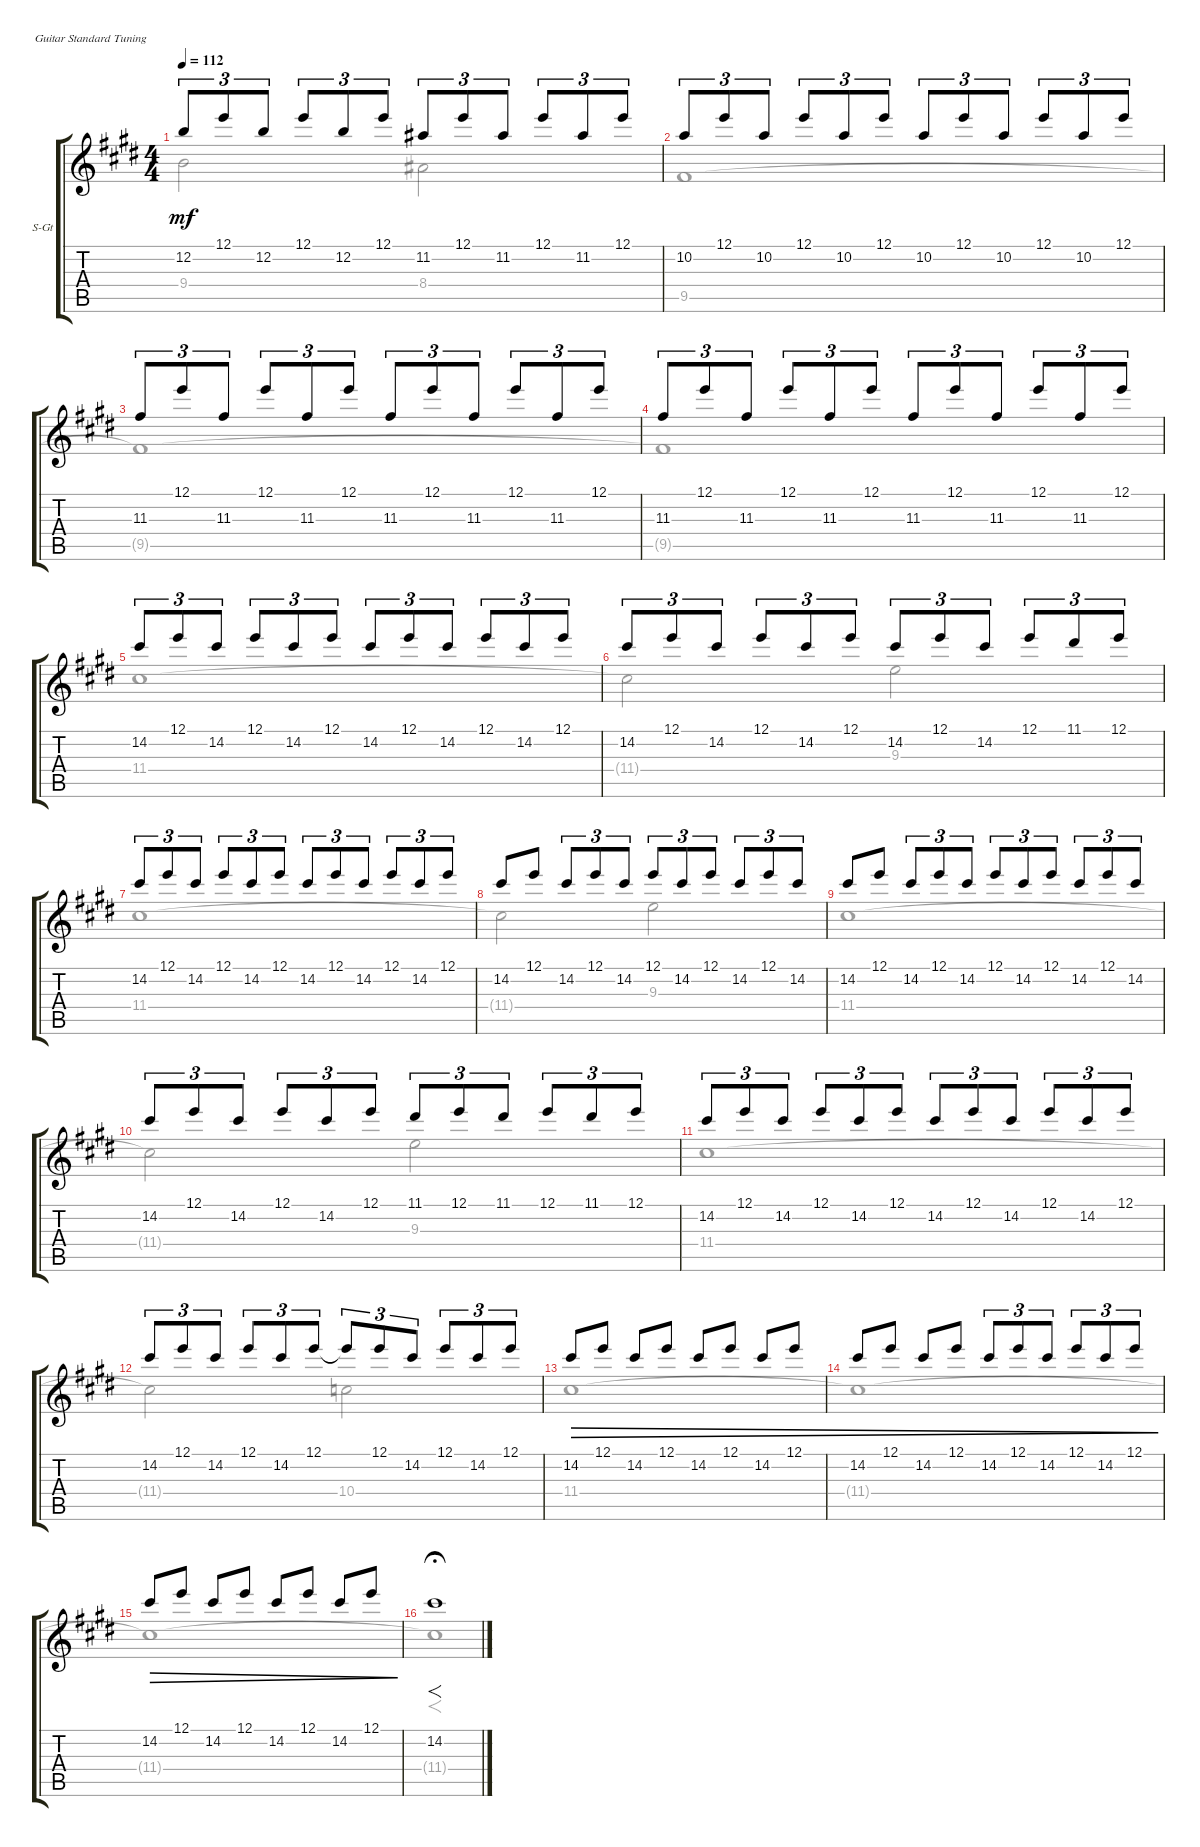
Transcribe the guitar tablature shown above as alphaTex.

\defaultSystemsLayout 4
\bracketExtendMode groupsimilarinstruments
\firstSystemTrackNameOrientation horizontal
\otherSystemsTrackNameOrientation horizontal
\track ("Steel Guitar" "S-Gt") {instrument acousticguitarsteel}
\staff {score tabs}
\tuning (E4 B3 G3 D3 A2 E2)
\voice
\ts (4 4)
\tempo 112
\clef g2
\scale
0.545817
\ks c#minor
12.2.8{tu (3 2) dy mf} 12.1.8{tu (3 2)} 12.2.8{tu (3 2)} 12.1.8{tu (3 2)} 12.2.8{tu (3 2)} 12.1.8{tu (3 2)} 11.2.8{tu (3 2)} 12.1.8{tu (3 2)} 11.2.8{tu (3 2)} 12.1.8{tu (3 2)} 11.2.8{tu (3 2)} 12.1.8{tu (3 2)} |
\scale
0.454183 10.2.8{tu (3 2)} 12.1.8{tu (3 2)} 10.2.8{tu (3 2)} 12.1.8{tu (3 2)} 10.2.8{tu (3 2)} 12.1.8{tu (3 2)} 10.2.8{tu (3 2)} 12.1.8{tu (3 2)} 10.2.8{tu (3 2)} 12.1.8{tu (3 2)} 10.2.8{tu (3 2)} 12.1.8{tu (3 2)} |
\scale
0.5 11.3.8{tu (3 2)} 12.1.8{tu (3 2)} 11.3.8{tu (3 2)} 12.1.8{tu (3 2)} 11.3.8{tu (3 2)} 12.1.8{tu (3 2)} 11.3.8{tu (3 2)} 12.1.8{tu (3 2)} 11.3.8{tu (3 2)} 12.1.8{tu (3 2)} 11.3.8{tu (3 2)} 12.1.8{tu (3 2)} |
\scale
0.5 11.3.8{tu (3 2)} 12.1.8{tu (3 2)} 11.3.8{tu (3 2)} 12.1.8{tu (3 2)} 11.3.8{tu (3 2)} 12.1.8{tu (3 2)} 11.3.8{tu (3 2)} 12.1.8{tu (3 2)} 11.3.8{tu (3 2)} 12.1.8{tu (3 2)} 11.3.8{tu (3 2)} 12.1.8{tu (3 2)} |
\scale
0.5 14.2.8{tu (3 2)} 12.1.8{tu (3 2)} 14.2.8{tu (3 2)} 12.1.8{tu (3 2)} 14.2.8{tu (3 2)} 12.1.8{tu (3 2)} 14.2.8{tu (3 2)} 12.1.8{tu (3 2)} 14.2.8{tu (3 2)} 12.1.8{tu (3 2)} 14.2.8{tu (3 2)} 12.1.8{tu (3 2)} |
\scale
0.5 14.2.8{tu (3 2)} 12.1.8{tu (3 2)} 14.2.8{tu (3 2)} 12.1.8{tu (3 2)} 14.2.8{tu (3 2)} 12.1.8{tu (3 2)} 14.2.8{tu (3 2)} 12.1.8{tu (3 2)} 14.2.8{tu (3 2)} 12.1.8{tu (3 2)} 11.1.8{tu (3 2)} 12.1.8{tu (3 2)} |
\scale
0.510067 14.2.8{tu (3 2)} 12.1.8{tu (3 2)} 14.2.8{tu (3 2)} 12.1.8{tu (3 2)} 14.2.8{tu (3 2)} 12.1.8{tu (3 2)} 14.2.8{tu (3 2)} 12.1.8{tu (3 2)} 14.2.8{tu (3 2)} 12.1.8{tu (3 2)} 14.2.8{tu (3 2)} 12.1.8{tu (3 2)} |
\scale
0.489933 14.2.8 12.1.8 14.2.8{tu (3 2)} 12.1.8{tu (3 2)} 14.2.8{tu (3 2)} 12.1.8{tu (3 2)} 14.2.8{tu (3 2)} 12.1.8{tu (3 2)} 14.2.8{tu (3 2)} 12.1.8{tu (3 2)} 14.2.8{tu (3 2)} |
\scale
0.489933 14.2.8 12.1.8 14.2.8{tu (3 2)} 12.1.8{tu (3 2)} 14.2.8{tu (3 2)} 12.1.8{tu (3 2)} 14.2.8{tu (3 2)} 12.1.8{tu (3 2)} 14.2.8{tu (3 2)} 12.1.8{tu (3 2)} 14.2.8{tu (3 2)} |
\scale
0.510067 14.2.8{tu (3 2)} 12.1.8{tu (3 2)} 14.2.8{tu (3 2)} 12.1.8{tu (3 2)} 14.2.8{tu (3 2)} 12.1.8{tu (3 2)} 11.1.8{tu (3 2)} 12.1.8{tu (3 2)} 11.1.8{tu (3 2)} 12.1.8{tu (3 2)} 11.1.8{tu (3 2)} 12.1.8{tu (3 2)} |
\scale
0.5 14.2.8{tu (3 2)} 12.1.8{tu (3 2)} 14.2.8{tu (3 2)} 12.1.8{tu (3 2)} 14.2.8{tu (3 2)} 12.1.8{tu (3 2)} 14.2.8{tu (3 2)} 12.1.8{tu (3 2)} 14.2.8{tu (3 2)} 12.1.8{tu (3 2)} 14.2.8{tu (3 2)} 12.1.8{tu (3 2)} |
\scale
0.5 14.2.8{tu (3 2)} 12.1.8{tu (3 2)} 14.2.8{tu (3 2)} 12.1.8{tu (3 2)} 14.2.8{tu (3 2)} 12.1.8{tu (3 2)} 12.1{t}.8{tu (3 2)} 12.1.8{tu (3 2)} 14.2.8{tu (3 2)} 12.1.8{tu (3 2)} 14.2.8{tu (3 2)} 12.1.8{tu (3 2)} |
\scale
0.432432 14.2.8{dec} 12.1.8{dec} 14.2.8{dec} 12.1.8{dec} 14.2.8{dec} 12.1.8{dec} 14.2.8{dec} 12.1.8{dec} |
\scale
0.567568 14.2.8{dec} 12.1.8{dec} 14.2.8{dec} 12.1.8{dec} 14.2.8{tu (3 2) dec} 12.1.8{tu (3 2) dec} 14.2.8{tu (3 2) dec} 12.1.8{tu (3 2) dec} 14.2.8{tu (3 2) dec} 12.1.8{tu (3 2) dec} |
\scale
0.720721 14.2.8{dec} 12.1.8{dec} 14.2.8{dec} 12.1.8{dec} 14.2.8{dec} 12.1.8{dec} 14.2.8{dec} 12.1.8{dec} |
\scale
0.279279 14.2.1{f fermata (medium 0.5)}
\voice
\clef g2
\ottava regular
\simile none
\scale
0.545817
\ks c#minor
9.4.2{dy mf} 8.4.2 |
\scale
0.454183 9.5.1 |
\scale
0.5 9.5{t}.1 |
\scale
0.5 9.5{t}.1 |
\scale
0.5 11.4.1 |
\scale
0.5 11.4{t}.2 9.3.2 |
\scale
0.510067 11.4.1 |
\scale
0.489933 11.4{t}.2 9.3.2 |
\scale
0.489933 11.4.1 |
\scale
0.510067 11.4{t}.2 9.3.2 |
\scale
0.5 11.4.1 |
\scale
0.5 11.4{t}.2 10.4.2 |
\scale
0.432432 11.4.1 |
\scale
0.567568 11.4{t}.1 |
\scale
0.720721 11.4{t}.1 |
\scale
0.279279 11.4{t}.1{f fermata (medium 0.5)}
